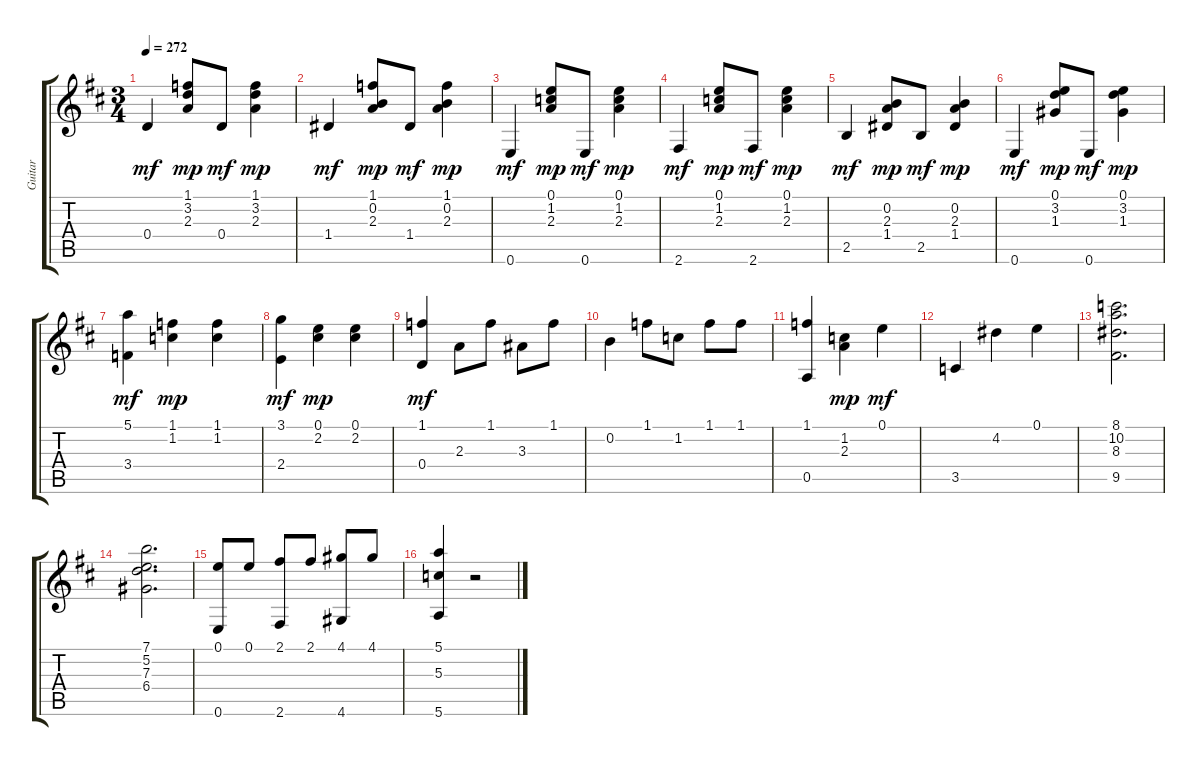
\track ("Guitar" "Guitar") {instrument acousticguitarnylon}
\staff {score tabs}
\tuning (E4 B3 G3 D3 A2 E2) {hide}
\ts (3 4)
\tempo 272
\clef g2
\ks d
0.4.4{dy mf} (1.1 3.2 2.3).8{dy mp} 0.4.8{dy mf} (1.1 3.2 2.3).4{dy mp} |
1.4.4{dy mf} (1.1 0.2 2.3).8{dy mp} 1.4.8{dy mf} (1.1 0.2 2.3).4{dy mp} |
0.6.4{dy mf} (0.1 1.2 2.3).8{dy mp} 0.6.8{dy mf} (0.1 1.2 2.3).4{dy mp} |
2.6.4{dy mf} (0.1 1.2 2.3).8{dy mp} 2.6.8{dy mf} (0.1 1.2 2.3).4{dy mp} |
2.5.4{dy mf} (0.2 2.3 1.4).8{dy mp} 2.5.8{dy mf} (0.2 2.3 1.4).4{dy mp} |
0.6.4{dy mf} (0.1 3.2 1.3).8{dy mp} 0.6.8{dy mf} (0.1 3.2 1.3).4{dy mp} |
(5.1 3.4).4{dy mf} (1.1 1.2).4{dy mp volume 14} (1.1 1.2).4{volume 13} |
(3.1 2.4).4{dy mf volume 12} (0.1 2.2).4{dy mp volume 13} (0.1 2.2).4{volume 12} |
(1.1 0.4).4{dy mf volume 12} 2.3.8 1.1.8 3.3.8 1.1.8 |
0.2.4 1.1.8 1.2.8 1.1.8 1.1.8 |
(1.1 0.5).4 (1.2 2.3).4{dy mp} 0.1.4{dy mf} |
3.5.4 4.2.4{volume 14} 0.1.4 |
(8.1 10.2 8.3 9.5).2{d volume 12} |
(7.1 5.2 7.3 6.4).2{d volume 12} |
(0.1 0.6).8{volume 12} 0.1.8 (2.1 2.6).8 2.1.8 (4.1 4.6).8 4.1.8 |
(5.1 5.3 5.6).4 r.2
